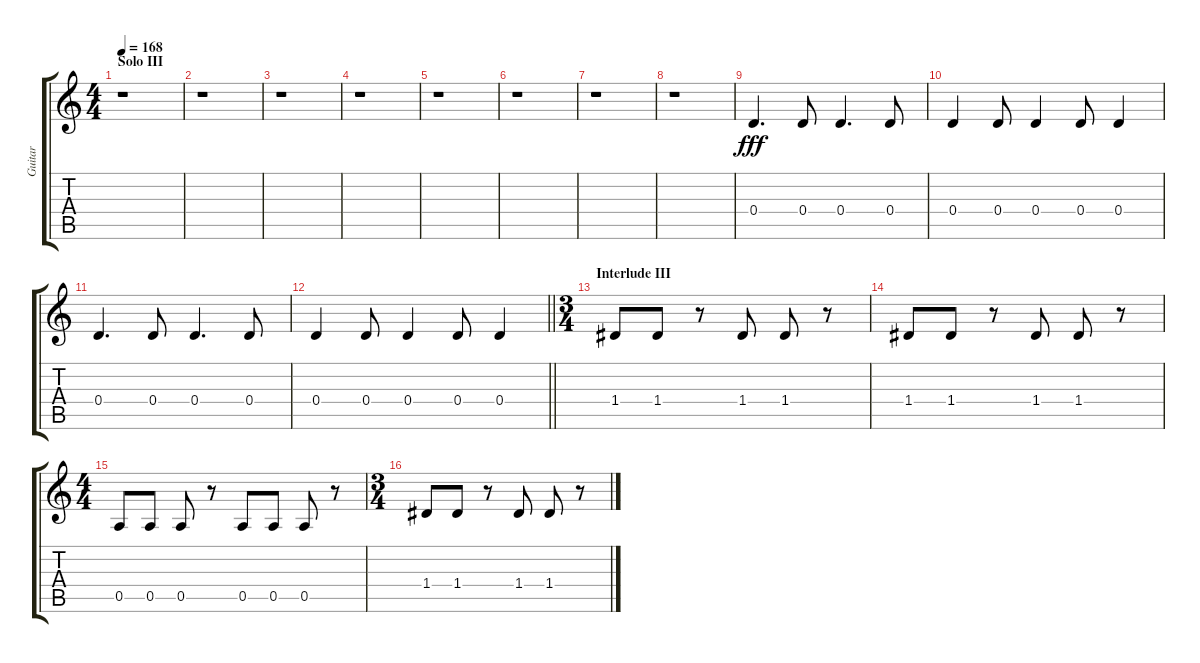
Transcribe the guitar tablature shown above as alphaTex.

\track ("Guitar" "Guitar") {instrument acousticguitarsteel}
\staff {score tabs}
\tuning (E4 B3 G3 D3 A2 E2) {hide}
\ts (4 4)
\section ("" "Solo III")
\tempo 168
\clef g2
\ks c
r.1{dy fff} |
r.1 |
r.1 |
r.1 |
r.1 |
r.1 |
r.1 |
r.1 |
0.4.4{d} 0.4.8 0.4.4{d} 0.4.8 |
0.4.4 0.4.8 0.4.4 0.4.8 0.4.4 |
0.4.4{d} 0.4.8 0.4.4{d} 0.4.8 |
\barLineRight lightlight
0.4.4 0.4.8 0.4.4 0.4.8 0.4.4 |
\ts (3 4)
\section ("" "Interlude III")
1.4.8 1.4.8 r.8 1.4.8 1.4.8 r.8 |
1.4.8 1.4.8 r.8 1.4.8 1.4.8 r.8 |
\ts (4 4)
0.5.8 0.5.8 0.5.8 r.8 0.5.8 0.5.8 0.5.8 r.8 |
\ts (3 4)
1.4.8 1.4.8 r.8 1.4.8 1.4.8 r.8
